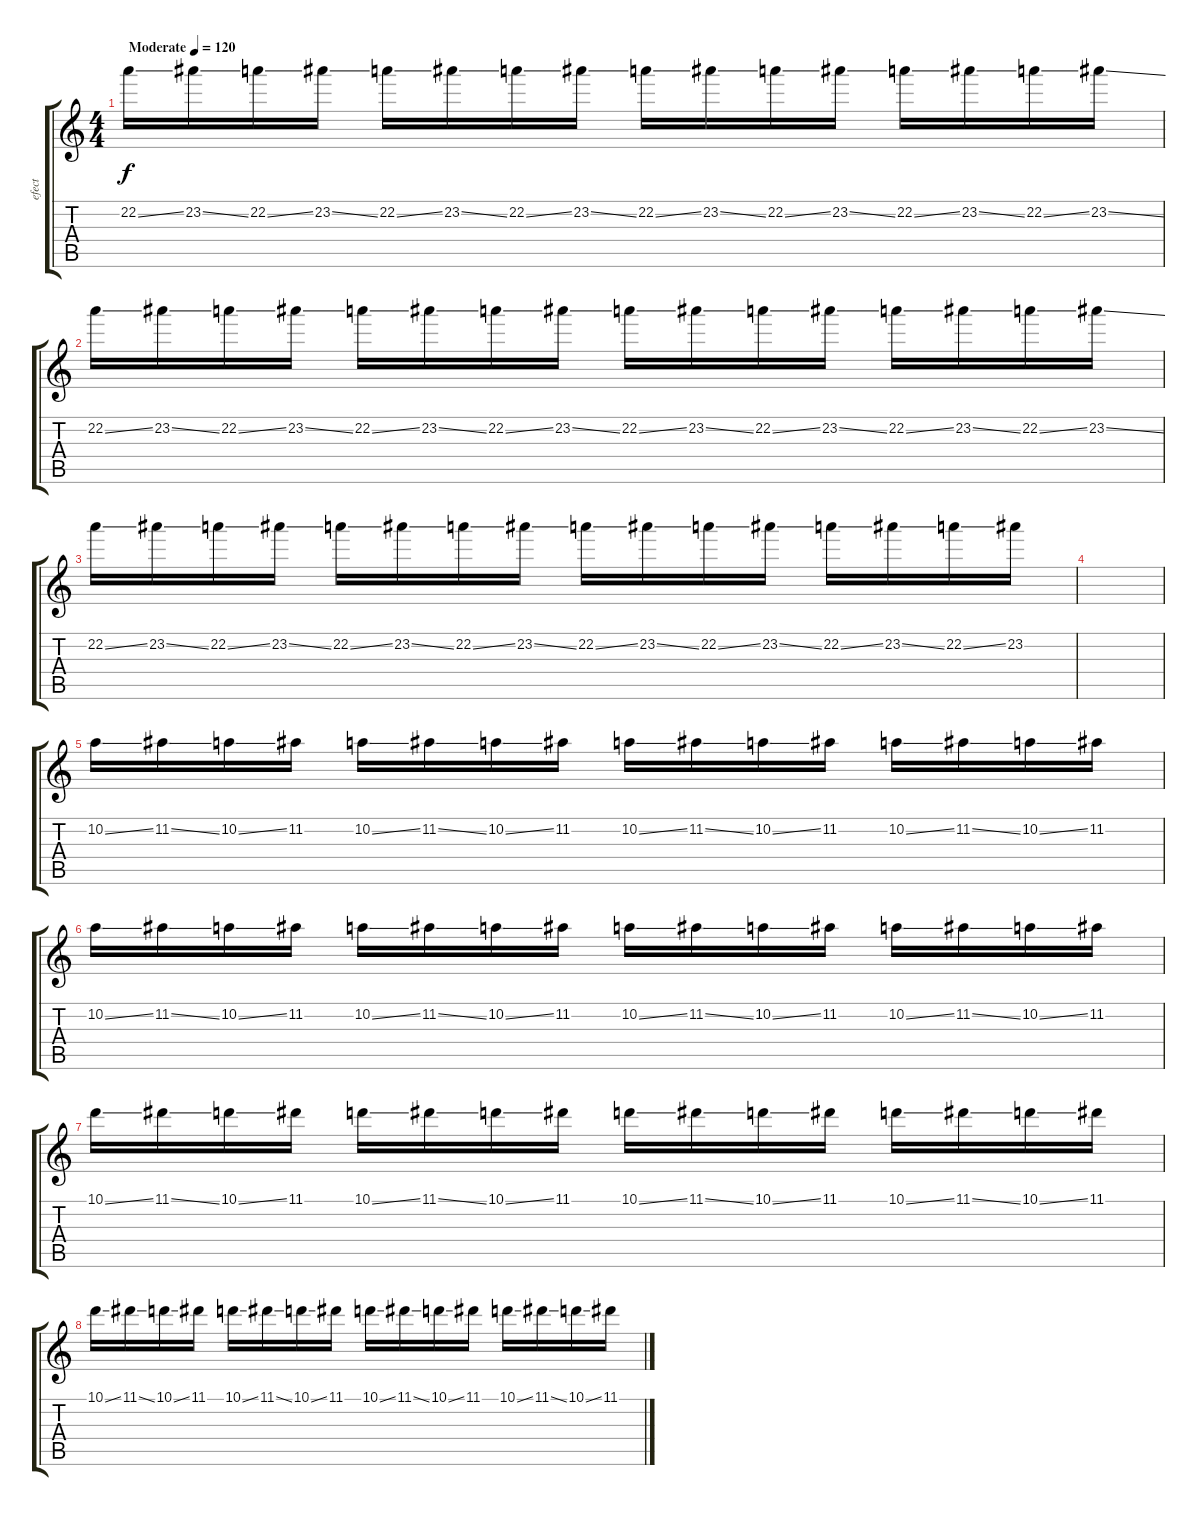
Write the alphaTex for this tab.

\track ("efect" "efect") {instrument distortionguitar}
\staff {score tabs}
\tuning (E4 B3 G3 D3 A2 E2) {hide}
\ts (4 4)
\tempo (120 "Moderate")
\clef g2
\ks c
22.2{ss}.16{dy f instrument distortionguitar} 23.2{ss}.16 22.2{ss}.16 23.2{ss}.16 22.2{ss}.16 23.2{ss}.16 22.2{ss}.16 23.2{ss}.16 22.2{ss}.16 23.2{ss}.16 22.2{ss}.16 23.2{ss}.16 22.2{ss}.16 23.2{ss}.16 22.2{ss}.16 23.2{ss}.16 |
22.2{ss}.16 23.2{ss}.16 22.2{ss}.16 23.2{ss}.16 22.2{ss}.16 23.2{ss}.16 22.2{ss}.16 23.2{ss}.16 22.2{ss}.16 23.2{ss}.16 22.2{ss}.16 23.2{ss}.16 22.2{ss}.16 23.2{ss}.16 22.2{ss}.16 23.2{ss}.16 |
22.2{ss}.16 23.2{ss}.16 22.2{ss}.16 23.2{ss}.16 22.2{ss}.16 23.2{ss}.16 22.2{ss}.16 23.2{ss}.16 22.2{ss}.16 23.2{ss}.16 22.2{ss}.16 23.2{ss}.16 22.2{ss}.16 23.2{ss}.16 22.2{ss}.16 23.2.16 |
|
10.2{ss}.16 11.2{ss}.16 10.2{ss}.16 11.2.16 10.2{ss}.16 11.2{ss}.16 10.2{ss}.16 11.2.16 10.2{ss}.16 11.2{ss}.16 10.2{ss}.16 11.2.16 10.2{ss}.16 11.2{ss}.16 10.2{ss}.16 11.2.16 |
10.2{ss}.16 11.2{ss}.16 10.2{ss}.16 11.2.16 10.2{ss}.16 11.2{ss}.16 10.2{ss}.16 11.2.16 10.2{ss}.16 11.2{ss}.16 10.2{ss}.16 11.2.16 10.2{ss}.16 11.2{ss}.16 10.2{ss}.16 11.2.16 |
10.1{ss}.16 11.1{ss}.16 10.1{ss}.16 11.1.16 10.1{ss}.16 11.1{ss}.16 10.1{ss}.16 11.1.16 10.1{ss}.16 11.1{ss}.16 10.1{ss}.16 11.1.16 10.1{ss}.16 11.1{ss}.16 10.1{ss}.16 11.1.16 |
10.1{ss}.16 11.1{ss}.16 10.1{ss}.16 11.1.16 10.1{ss}.16 11.1{ss}.16 10.1{ss}.16 11.1.16 10.1{ss}.16 11.1{ss}.16 10.1{ss}.16 11.1.16 10.1{ss}.16 11.1{ss}.16 10.1{ss}.16 11.1.16
